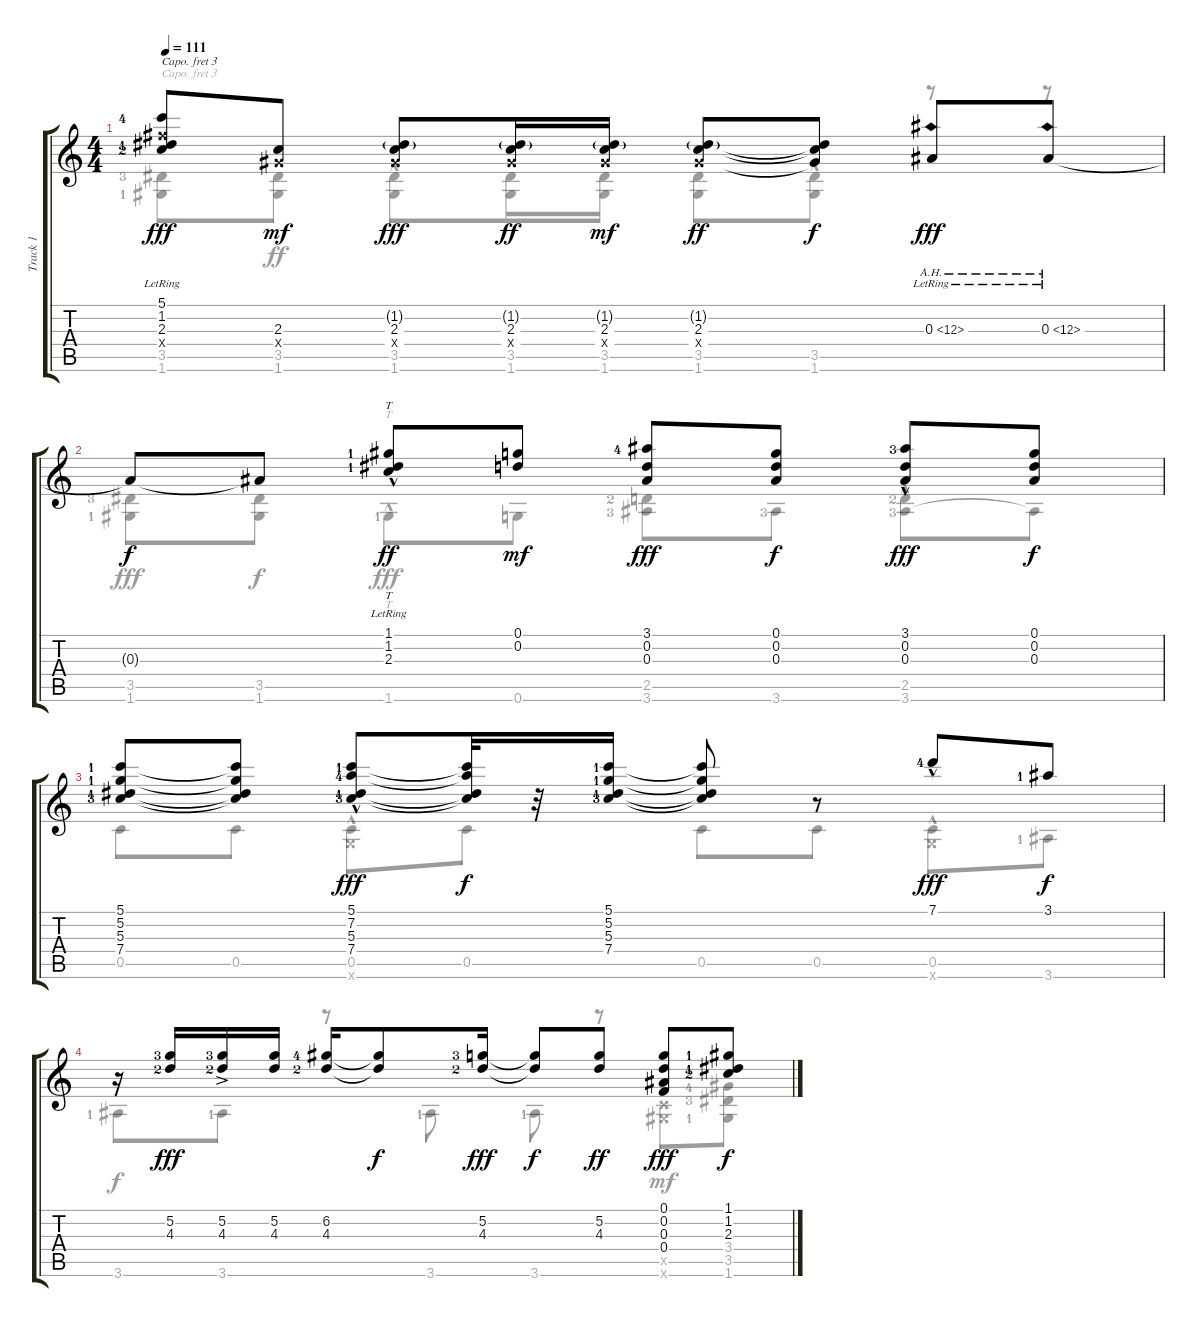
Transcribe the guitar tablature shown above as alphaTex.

\track ("Track 1" "Track 1") {solo instrument acousticguitarsteel}
\staff {score tabs}
\capo 3
\tuning (E4 B3 G3 D3 A2 E2) {hide}
\voice
\ts (4 4)
\tempo 111
\clef g2
\ks c
(5.1{lr lf 5} 1.2{lf 2} 2.3{lf 3} 13.4{x}).8{dy fff} (2.3 3.4{x}).8{dy mf} (1.2{g} 2.3 3.4{x}).8{dy fff} (1.2{g} 2.3 3.4{x}).16{dy ff} (1.2{g} 2.3 3.4{x}).16{dy mf} (1.2{g} 2.3 3.4{x}).8{dy ff} (1.2{t} 2.3{t} 3.4{t}).8{dy f} 0.3{ah 12 lr}.8{dy fff} 0.3{ah 12 lr}.8 |
0.3{t}.8{dy f} 0.3{t}.8 (1.1{hac lr lf 2} 1.2{hac lr lf 2} 2.3{hac lr}).8{tt dy ff} (0.1 0.2).8{dy mf} (3.1{lf 5} 0.2 0.3).8{dy fff} (0.1 0.2 0.3).8{dy f} (3.1{hac lf 4} 0.2{hac} 0.3{hac}).8{dy fff} (0.1 0.2 0.3).8{dy f} |
(5.1{lf 2} 5.2{lf 2} 5.3{lf 2} 7.4{lf 4}).8 (5.1{t} 5.2{t} 5.3{t} 7.4{t}).8 (5.1{hac lf 2} 7.2{hac lf 5} 5.3{hac lf 2} 7.4{hac lf 4}).8{dy fff} (5.1{t} 7.2{t} 5.3{t} 7.4{t}).32{dy f} r.32 (5.1{lf 2} 5.2{lf 2} 5.3{lf 2} 7.4{lf 4}).16 (5.1{t} 5.2{t} 5.3{t} 7.4{t}).8 r.8 7.1{hac lf 5}.8{dy fff} 3.1{lf 2}.8{dy f} |
r.16 (5.2{lf 4} 4.3{lf 3}).16{dy fff} (5.2{ac lf 4} 4.3{ac lf 3}).16 (5.2 4.3).16 (6.2{lf 5} 4.3{lf 3}).16 (6.2{t} 4.3{t}).8{dy f} (5.2{lf 4} 4.3{lf 3}).16{dy fff} (5.2{t} 4.3{t}).8{dy f} (5.2 4.3).8{dy ff} (0.1 0.2 0.3 0.4).8{dy fff} (1.1{lf 2} 1.2{lf 2} 2.3{lf 3}).8{dy f}
\voice
\clef g2
\ottava regular
\simile none
\ks c
(3.5{lf 4} 1.6{lf 2}).8{dy fff} (3.5 1.6).8{dy ff} (3.5{hac} 1.6{hac}).8{dy fff} (3.5 1.6).16{dy ff} (3.5 1.6).16{dy mf} (3.5 1.6).8{dy ff} (3.5{hac} 1.6{hac}).8{dy f} r.8 r.8 |
(3.5{lf 4} 1.6{lf 2}).8{dy fff} (3.5 1.6).8{dy f} 1.6{hac lf 2}.8{tt dy fff} 0.6.8{dy mf} (2.5{lf 3} 3.6{lf 4}).8{dy fff} 3.6{lf 4}.8{dy f} (2.5{hac lf 3} 3.6{hac lf 4}).8{dy fff} 3.6{t}.8{dy f} |
0.5.8 0.5.8 (0.5{hac} 0.6{hac x}).8{dy fff} 0.5.8{dy f} 0.5.8 0.5.8 (0.5{hac} 0.6{hac x}).8{dy fff} 3.6{lf 2}.8 |
3.6{lf 2}.8{dy f} 3.6{lf 2}.8 r.8 3.6{lf 2}.8 3.6{lf 2}.8 r.8 (0.5{x} 1.6{x}).8{dy mf} (3.4{lf 5} 3.5{lf 4} 1.6{lf 2}).8{dy f}
